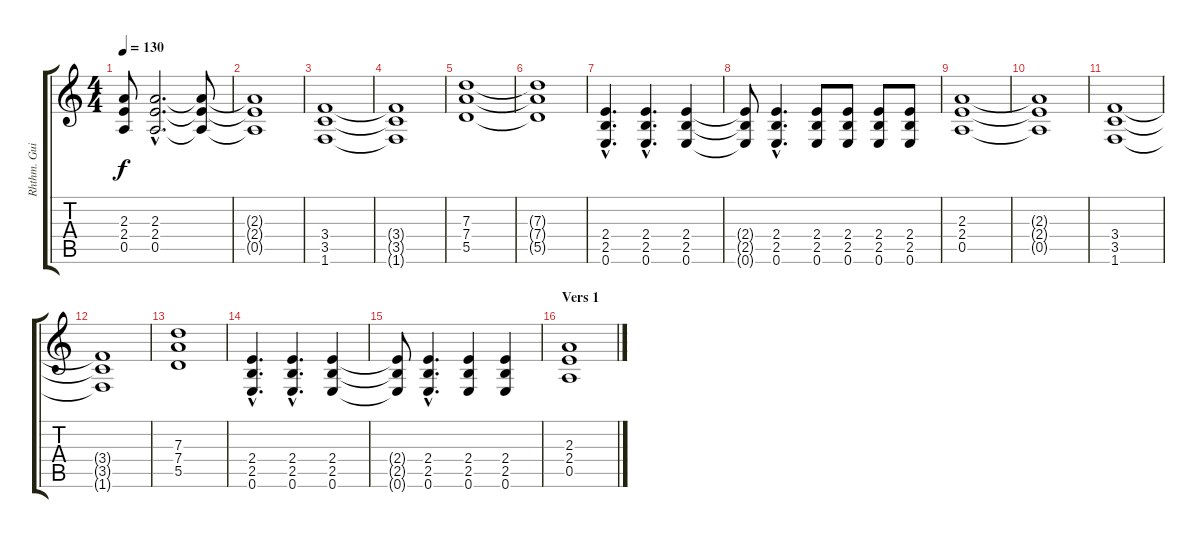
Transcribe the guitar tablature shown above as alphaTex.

\track ("Rhthm. Guitar" "Rhthm. Gui") {instrument distortionguitar}
\staff {score tabs}
\tuning (E4 B3 G3 D3 A2 E2) {hide}
\ts (4 4)
\tempo 130
\clef g2
\ks c
(2.3 2.4 0.5).8{dy f instrument distortionguitar} (2.3{hac} 2.4{hac} 0.5{hac}).2{d} (2.3{t} 2.4{t} 0.5{t}).8 |
(2.3{t} 2.4{t} 0.5{t}).1 |
(3.4 3.5 1.6).1 |
(3.4{t} 3.5{t} 1.6{t}).1 |
(7.3 7.4 5.5).1 |
(7.3{t} 7.4{t} 5.5{t}).1 |
(2.4{hac} 2.5{hac} 0.6{hac}).4{d} (2.4{hac} 2.5{hac} 0.6{hac}).4{d} (2.4 2.5 0.6).4 |
(2.4{t} 2.5{t} 0.6{t}).8 (2.4{hac} 2.5{hac} 0.6{hac}).4{d} (2.4 2.5 0.6).8 (2.4 2.5 0.6).8 (2.4 2.5 0.6).8 (2.4 2.5 0.6).8 |
(2.3 2.4 0.5).1 |
(2.3{t} 2.4{t} 0.5{t}).1 |
(3.4 3.5 1.6).1 |
(3.4{t} 3.5{t} 1.6{t}).1 |
(7.3 7.4 5.5).1 |
(2.4{hac} 2.5{hac} 0.6{hac}).4{d} (2.4{hac} 2.5{hac} 0.6{hac}).4{d} (2.4 2.5 0.6).4 |
(2.4{t} 2.5{t} 0.6{t}).8 (2.4{hac} 2.5{hac} 0.6{hac}).4{d} (2.4 2.5 0.6).4 (2.4 2.5 0.6).4 |
\section ("" "Vers 1")
(2.3 2.4 0.5).1
